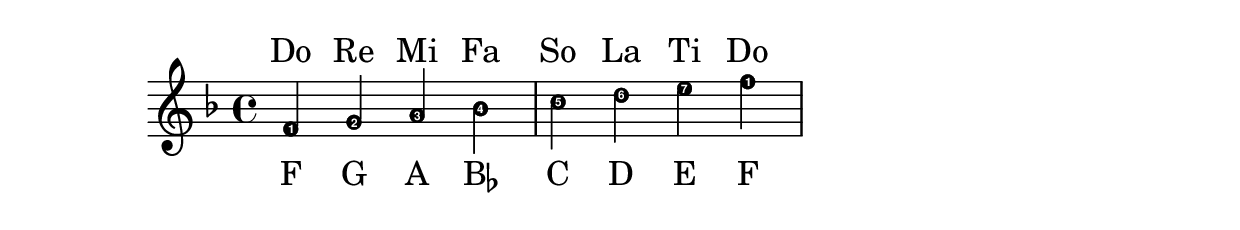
\version "2.18.2"
#(define Ez_numbers_engraver
   (make-engraver
    (acknowledgers
     ((note-head-interface engraver grob source-engraver)
      (let* ((context (ly:translator-context engraver))
	     (tonic-pitch (ly:context-property context 'tonic))
	     (tonic-name (ly:pitch-notename tonic-pitch))
	     (grob-pitch
	      (ly:event-property (event-cause grob) 'pitch))
	     (grob-name (ly:pitch-notename grob-pitch))
	     (delta (modulo (- grob-name tonic-name) 7))
	     (note-names
	      (make-vector 7 (number->string (1+ delta)))))
	(ly:grob-set-property! grob 'note-names note-names))))))

#(set-global-staff-size 26)
\score {
  <<
    \new Staff = "staff" {
      \new Voice = "melody" {
        \relative f'{ \key f \major \easyHeadsOn f g a bes c d e f \easyHeadsOff }
      }
    }
    \new Lyrics {
      \lyricsto "melody" {
        F G A \markup{\concat{B\small\flat}} C D E F
      }
    }
    \new Lyrics \with { alignAboveContext = "staff" } {
      \lyricsto "melody" {
        Do Re Mi Fa So La Ti Do
      }
    }
  >>
  \layout {
    ragged-right = ##t
    \context {
      \Score
      \override SpacingSpanner.base-shortest-duration = #(ly:make-moment 1/16)
    }
    \context {
    \Voice
    \consists \Ez_numbers_engraver
  }
  }
}